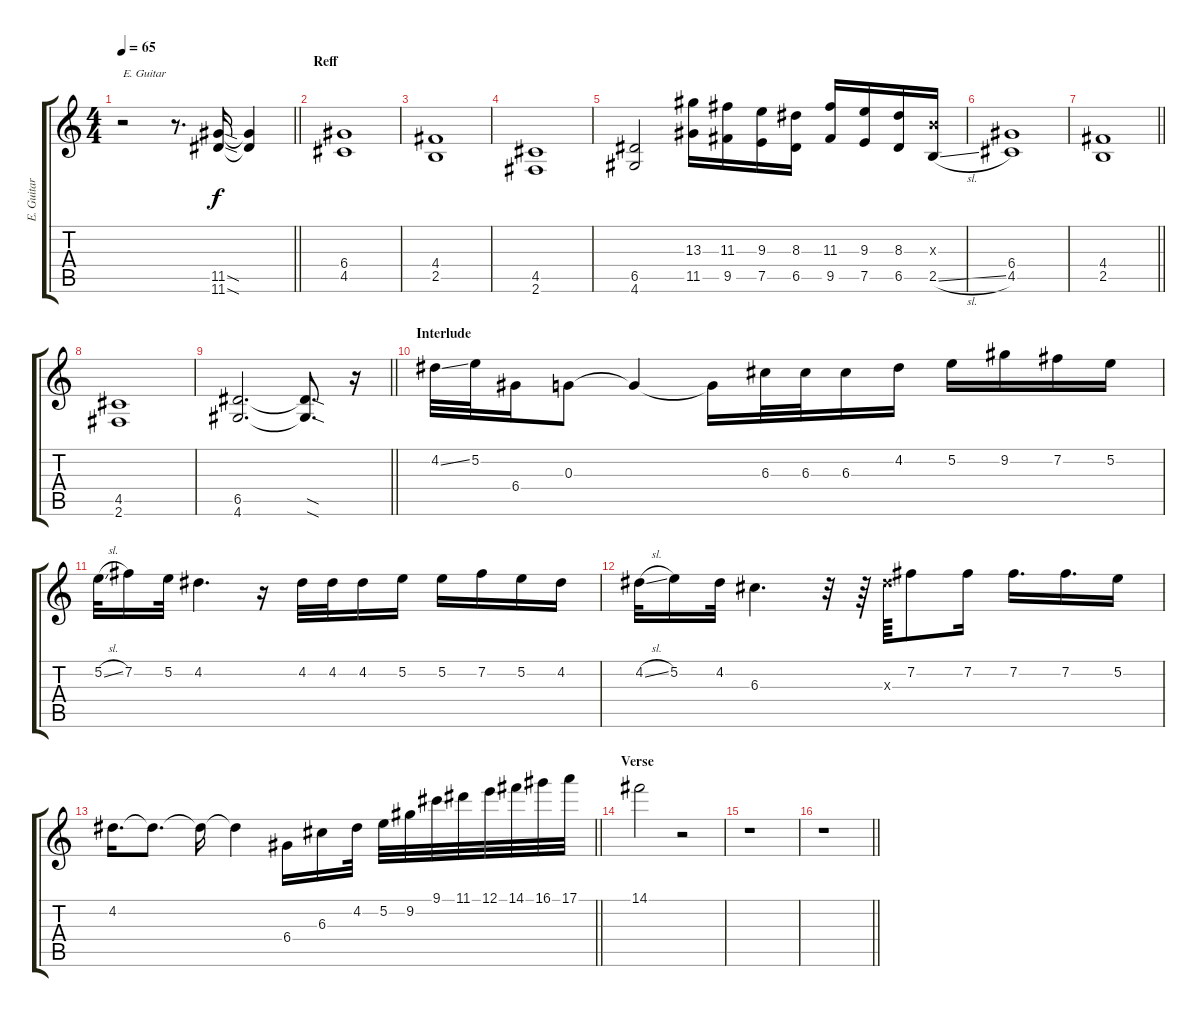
\track ("E. Guitar Lead" "E. Guitar ") {instrument acousticguitarsteel}
\staff {score tabs}
\tuning (E4 B3 G3 D3 A2 E2) {hide}
\ts (4 4)
\tempo 65
\clef g2
\barLineRight lightlight
\ks c
r.2{txt "E. Guitar" dy ff volume 10 instrument overdrivenguitar} r.8{d} (11.5{sod} 11.6{sod}).16{dy f} (11.5{t} 11.6{t}).4 |
\section ("" "Reff")
(6.4 4.5).1 |
(4.4 2.5).1 |
(4.5 2.6).1 |
(6.5 4.6).2 (13.3 11.5).16 (11.3 9.5).16 (9.3 7.5).16 (8.3 6.5).16 (11.3 9.5).16 (9.3 7.5).16 (8.3 6.5).16 (4.3{x} 2.5{sl}).16 |
(6.4 4.5).1 |
\barLineRight lightlight
(4.4 2.5).1 |
(4.5 2.6).1 |
\barLineRight lightlight
(6.5 4.6).2{d} (6.5{sod t} 4.6{sod t}).8{d} r.16 |
\section ("" "Interlude")
4.2{ss}.32{instrument acousticguitarsteel} 5.2.32 6.4.16 0.3.8 0.3{t}.4 0.3{t}.16 6.3.32 6.3.32 6.3.16 4.2.16 5.2.16 9.2.16 7.2.16 5.2.16 |
5.2{sl}.32 7.2.16 5.2.32 4.2.4{d} r.16 4.2.32 4.2.32 4.2.16 5.2.16 5.2.16 7.2.16 5.2.16 4.2.16 |
4.2{sl}.32 5.2.16 4.2.32 6.3.4{d} r.32 r.64 8.3{x}.64 7.2.8 7.2.16 7.2.16{d} 7.2.16{d} 5.2.16 |
\barLineRight lightlight
4.2.16{d} 4.2{t}.8{d} 4.2{t}.16 4.2{t}.4 6.4.16 6.3.16 4.2.32 5.2.32 9.2.32 9.1.32 11.1.32 12.1.32 14.1.32 16.1.32 17.1.32 |
\section ("" "Verse")
14.1.2 r.2 |
r.1 |
\barLineRight lightlight
r.1
